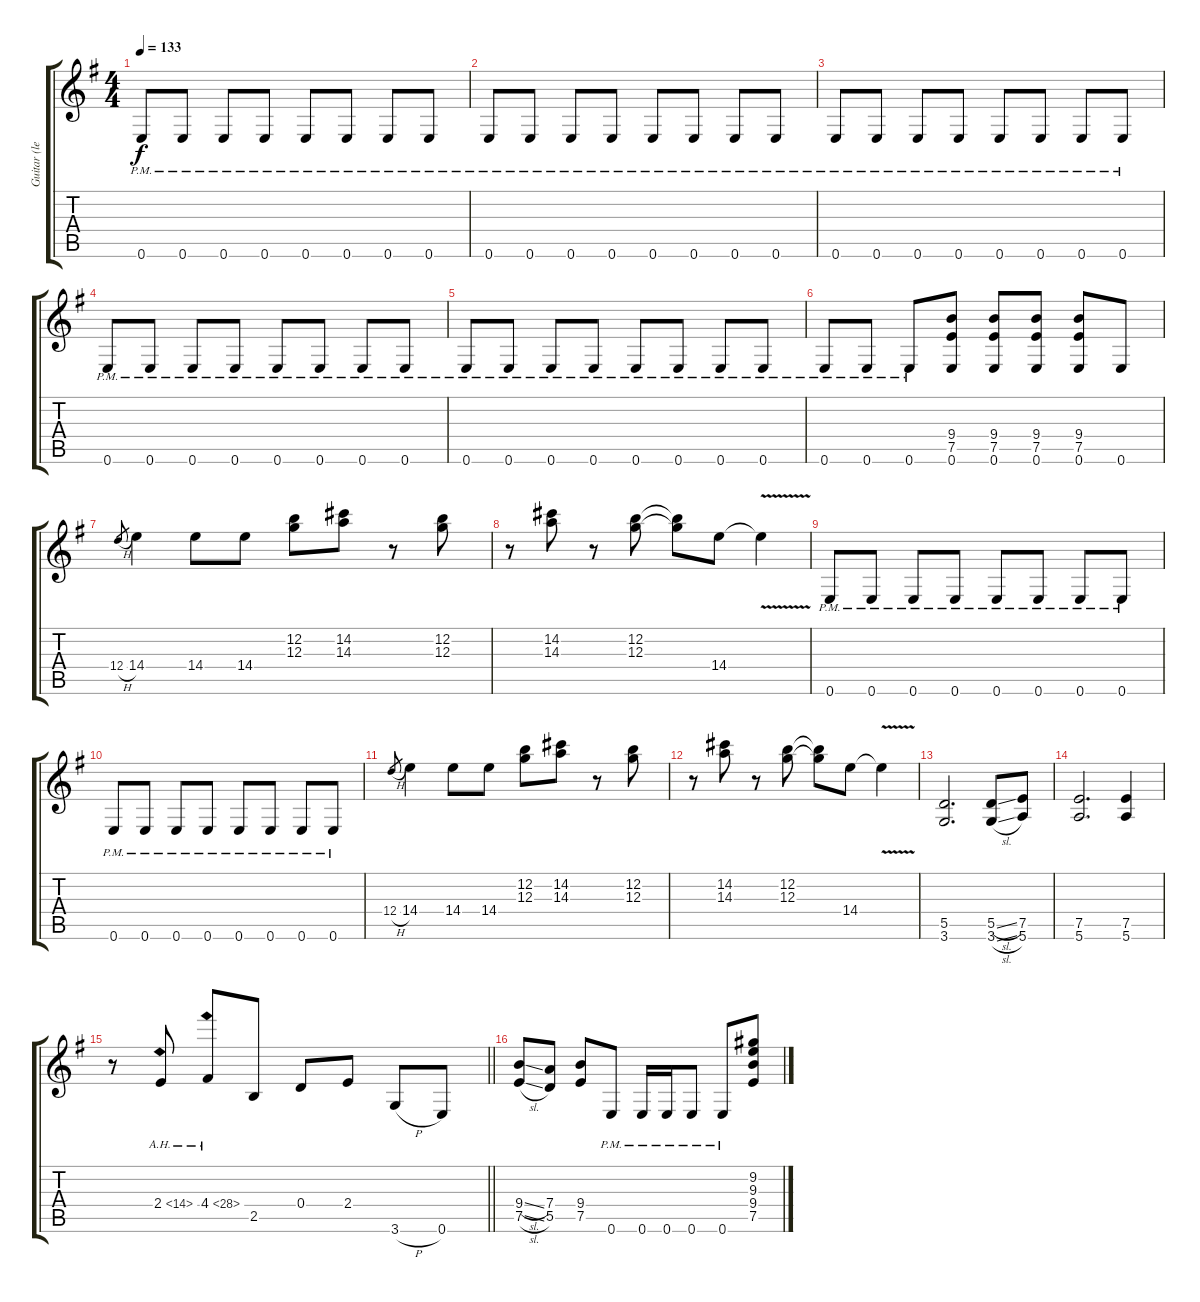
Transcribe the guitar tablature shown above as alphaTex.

\track ("Guitar (left - K.K. Downing)" "Guitar (le") {instrument distortionguitar}
\staff {score tabs}
\tuning (E4 B3 G3 D3 A2 E2) {hide}
\ts (4 4)
\tempo 133
\clef g2
\ks g
0.6{pm}.8{dy f} 0.6{pm}.8 0.6{pm}.8 0.6{pm}.8 0.6{pm}.8 0.6{pm}.8 0.6{pm}.8 0.6{pm}.8 |
0.6{pm}.8 0.6{pm}.8 0.6{pm}.8 0.6{pm}.8 0.6{pm}.8 0.6{pm}.8 0.6{pm}.8 0.6{pm}.8 |
0.6{pm}.8 0.6{pm}.8 0.6{pm}.8 0.6{pm}.8 0.6{pm}.8 0.6{pm}.8 0.6{pm}.8 0.6{pm}.8 |
0.6{pm}.8 0.6{pm}.8 0.6{pm}.8 0.6{pm}.8 0.6{pm}.8 0.6{pm}.8 0.6{pm}.8 0.6{pm}.8 |
0.6{pm}.8 0.6{pm}.8 0.6{pm}.8 0.6{pm}.8 0.6{pm}.8 0.6{pm}.8 0.6{pm}.8 0.6{pm}.8 |
0.6{pm}.8 0.6{pm}.8 0.6{pm}.8 (9.4 7.5 0.6).8 (9.4 7.5 0.6).8 (9.4 7.5 0.6).8 (9.4 7.5 0.6).8 0.6.8 |
12.4{h}.8{gr} 14.4.4 14.4.8 14.4.8 (12.2 12.3).8 (14.2 14.3).8 r.8 (12.2 12.3).8 |
r.8 (14.2 14.3).8 r.8 (12.2 12.3).8 (12.2{t} 12.3{t}).8 14.4.8 14.4{v t}.4 |
0.6{pm}.8 0.6{pm}.8 0.6{pm}.8 0.6{pm}.8 0.6{pm}.8 0.6{pm}.8 0.6{pm}.8 0.6{pm}.8 |
0.6{pm}.8 0.6{pm}.8 0.6{pm}.8 0.6{pm}.8 0.6{pm}.8 0.6{pm}.8 0.6{pm}.8 0.6{pm}.8 |
12.4{h}.8{gr} 14.4.4 14.4.8 14.4.8 (12.2 12.3).8 (14.2 14.3).8 r.8 (12.2 12.3).8 |
r.8 (14.2 14.3).8 r.8 (12.2 12.3).8 (12.2{t} 12.3{t}).8 14.4.8 14.4{v t}.4 |
(5.5 3.6).2{d} (5.5{sl} 3.6{sl}).8 (7.5 5.6).8 |
(7.5 5.6).2{d} (7.5 5.6).4 |
\barLineRight lightlight
r.8 2.4{ah 12}.8 4.4{ah 24}.8 2.5.8 0.4.8 2.4.8 3.6{h}.8 0.6.8 |
(9.4{sl} 7.5{sl}).8 (7.4 5.5).8 (9.4 7.5).8 0.6{pm}.8 0.6{pm}.16 0.6{pm}.16 0.6{pm}.8 0.6{pm}.8 (9.2 9.3 9.4 7.5).8
